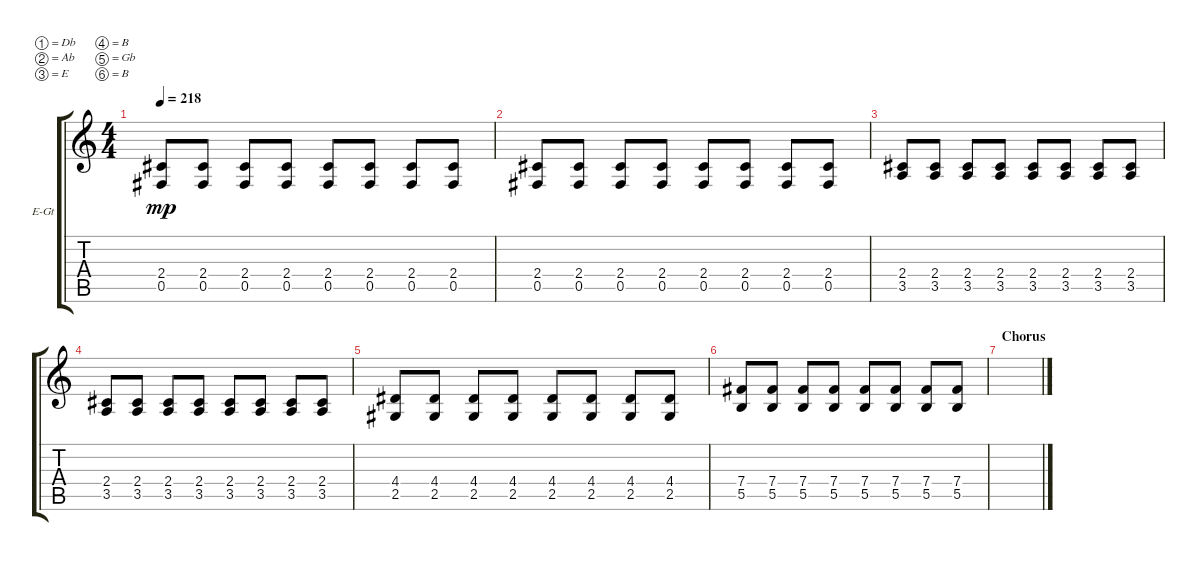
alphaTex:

\bracketExtendMode groupsimilarinstruments
\firstSystemTrackNameOrientation horizontal
\otherSystemsTrackNameOrientation horizontal
\track ("Lead Guitar 1" "E-Gt") {instrument overdrivenguitar}
\staff {score tabs}
\tuning (Db4 Ab3 E3 B2 Gb2 B1)
\ts (4 4)
\tempo 218
\clef g2
\ks c
(2.4 0.5).8{dy mp} (2.4 0.5).8 (2.4 0.5).8 (2.4 0.5).8 (2.4 0.5).8 (2.4 0.5).8 (2.4 0.5).8 (2.4 0.5).8 |
(2.4 0.5).8 (2.4 0.5).8 (2.4 0.5).8 (2.4 0.5).8 (2.4 0.5).8 (2.4 0.5).8 (2.4 0.5).8 (2.4 0.5).8 |
(3.5 2.4).8 (3.5 2.4).8 (3.5 2.4).8 (3.5 2.4).8 (3.5 2.4).8 (3.5 2.4).8 (3.5 2.4).8 (3.5 2.4).8 |
(3.5 2.4).8 (3.5 2.4).8 (3.5 2.4).8 (3.5 2.4).8 (3.5 2.4).8 (3.5 2.4).8 (3.5 2.4).8 (3.5 2.4).8 |
(2.5 4.4).8 (2.5 4.4).8 (2.5 4.4).8 (2.5 4.4).8 (2.5 4.4).8 (2.5 4.4).8 (2.5 4.4).8 (2.5 4.4).8 |
(5.5 7.4).8 (5.5 7.4).8 (5.5 7.4).8 (5.5 7.4).8 (5.5 7.4).8 (5.5 7.4).8 (5.5 7.4).8 (5.5 7.4).8 |
\section ("" "Chorus")
